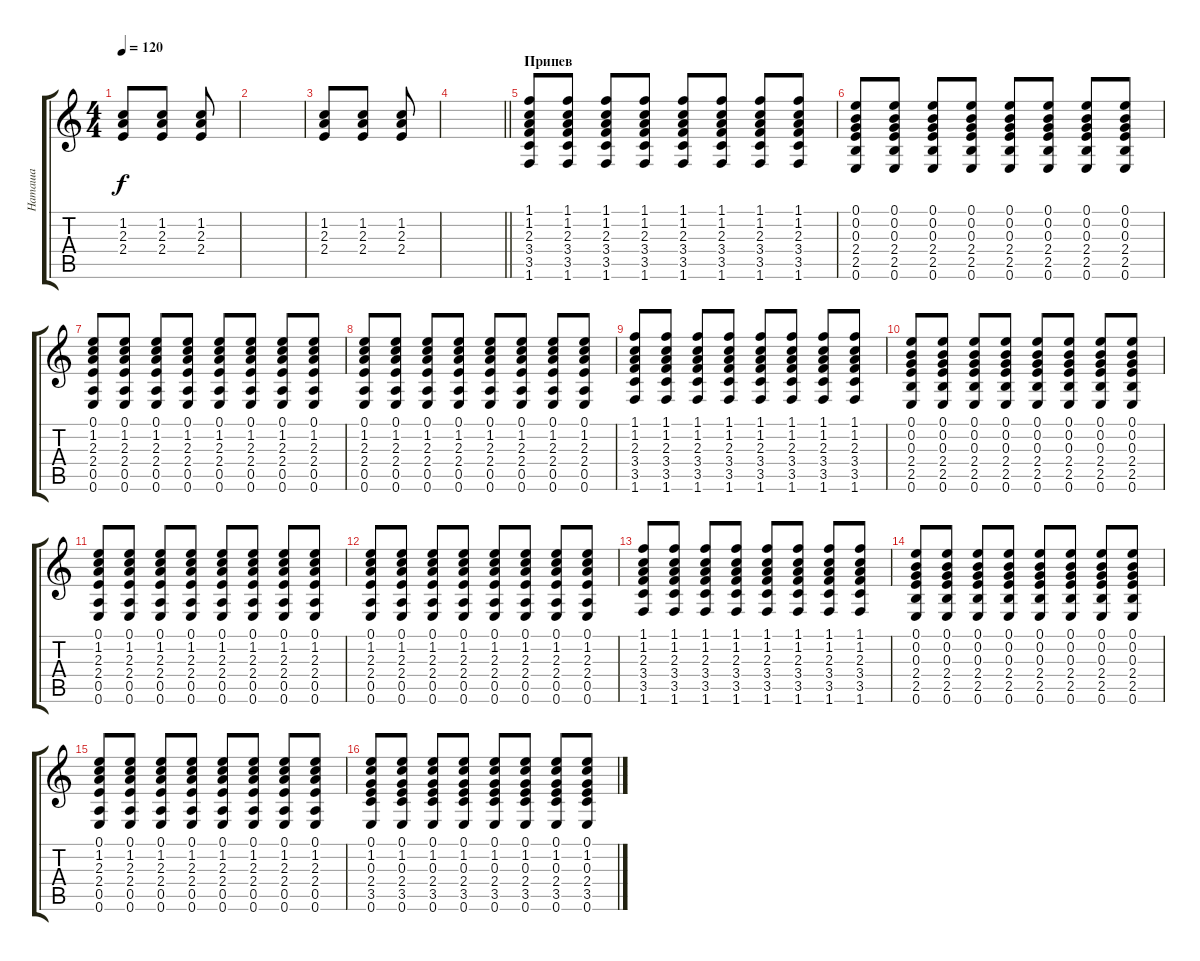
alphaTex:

\track ("Наташа" "Наташа") {instrument overdrivenguitar}
\staff {score tabs}
\tuning (E4 B3 G3 D3 A2 E2) {hide}
\ts (4 4)
\tempo 120
\clef g2
\ks c
(1.2 2.3 2.4).8{dy f} (1.2 2.3 2.4).8 (1.2 2.3 2.4).8 |
|
(1.2 2.3 2.4).8 (1.2 2.3 2.4).8 (1.2 2.3 2.4).8 |
\barLineRight lightlight
|
\section ("" "Припев")
(1.1 1.2 2.3 3.4 3.5 1.6).8 (1.1 1.2 2.3 3.4 3.5 1.6).8 (1.1 1.2 2.3 3.4 3.5 1.6).8 (1.1 1.2 2.3 3.4 3.5 1.6).8 (1.1 1.2 2.3 3.4 3.5 1.6).8 (1.1 1.2 2.3 3.4 3.5 1.6).8 (1.1 1.2 2.3 3.4 3.5 1.6).8 (1.1 1.2 2.3 3.4 3.5 1.6).8 |
(0.1 0.2 0.3 2.4 2.5 0.6).8 (0.1 0.2 0.3 2.4 2.5 0.6).8 (0.1 0.2 0.3 2.4 2.5 0.6).8 (0.1 0.2 0.3 2.4 2.5 0.6).8 (0.1 0.2 0.3 2.4 2.5 0.6).8 (0.1 0.2 0.3 2.4 2.5 0.6).8 (0.1 0.2 0.3 2.4 2.5 0.6).8 (0.1 0.2 0.3 2.4 2.5 0.6).8 |
(0.1 1.2 2.3 2.4 0.5 0.6).8 (0.1 1.2 2.3 2.4 0.5 0.6).8 (0.1 1.2 2.3 2.4 0.5 0.6).8 (0.1 1.2 2.3 2.4 0.5 0.6).8 (0.1 1.2 2.3 2.4 0.5 0.6).8 (0.1 1.2 2.3 2.4 0.5 0.6).8 (0.1 1.2 2.3 2.4 0.5 0.6).8 (0.1 1.2 2.3 2.4 0.5 0.6).8 |
(0.1 1.2 2.3 2.4 0.5 0.6).8 (0.1 1.2 2.3 2.4 0.5 0.6).8 (0.1 1.2 2.3 2.4 0.5 0.6).8 (0.1 1.2 2.3 2.4 0.5 0.6).8 (0.1 1.2 2.3 2.4 0.5 0.6).8 (0.1 1.2 2.3 2.4 0.5 0.6).8 (0.1 1.2 2.3 2.4 0.5 0.6).8 (0.1 1.2 2.3 2.4 0.5 0.6).8 |
(1.1 1.2 2.3 3.4 3.5 1.6).8 (1.1 1.2 2.3 3.4 3.5 1.6).8 (1.1 1.2 2.3 3.4 3.5 1.6).8 (1.1 1.2 2.3 3.4 3.5 1.6).8 (1.1 1.2 2.3 3.4 3.5 1.6).8 (1.1 1.2 2.3 3.4 3.5 1.6).8 (1.1 1.2 2.3 3.4 3.5 1.6).8 (1.1 1.2 2.3 3.4 3.5 1.6).8 |
(0.1 0.2 0.3 2.4 2.5 0.6).8 (0.1 0.2 0.3 2.4 2.5 0.6).8 (0.1 0.2 0.3 2.4 2.5 0.6).8 (0.1 0.2 0.3 2.4 2.5 0.6).8 (0.1 0.2 0.3 2.4 2.5 0.6).8 (0.1 0.2 0.3 2.4 2.5 0.6).8 (0.1 0.2 0.3 2.4 2.5 0.6).8 (0.1 0.2 0.3 2.4 2.5 0.6).8 |
(0.1 1.2 2.3 2.4 0.5 0.6).8 (0.1 1.2 2.3 2.4 0.5 0.6).8 (0.1 1.2 2.3 2.4 0.5 0.6).8 (0.1 1.2 2.3 2.4 0.5 0.6).8 (0.1 1.2 2.3 2.4 0.5 0.6).8 (0.1 1.2 2.3 2.4 0.5 0.6).8 (0.1 1.2 2.3 2.4 0.5 0.6).8 (0.1 1.2 2.3 2.4 0.5 0.6).8 |
(0.1 1.2 2.3 2.4 0.5 0.6).8 (0.1 1.2 2.3 2.4 0.5 0.6).8 (0.1 1.2 2.3 2.4 0.5 0.6).8 (0.1 1.2 2.3 2.4 0.5 0.6).8 (0.1 1.2 2.3 2.4 0.5 0.6).8 (0.1 1.2 2.3 2.4 0.5 0.6).8 (0.1 1.2 2.3 2.4 0.5 0.6).8 (0.1 1.2 2.3 2.4 0.5 0.6).8 |
(1.1 1.2 2.3 3.4 3.5 1.6).8 (1.1 1.2 2.3 3.4 3.5 1.6).8 (1.1 1.2 2.3 3.4 3.5 1.6).8 (1.1 1.2 2.3 3.4 3.5 1.6).8 (1.1 1.2 2.3 3.4 3.5 1.6).8 (1.1 1.2 2.3 3.4 3.5 1.6).8 (1.1 1.2 2.3 3.4 3.5 1.6).8 (1.1 1.2 2.3 3.4 3.5 1.6).8 |
(0.1 0.2 0.3 2.4 2.5 0.6).8 (0.1 0.2 0.3 2.4 2.5 0.6).8 (0.1 0.2 0.3 2.4 2.5 0.6).8 (0.1 0.2 0.3 2.4 2.5 0.6).8 (0.1 0.2 0.3 2.4 2.5 0.6).8 (0.1 0.2 0.3 2.4 2.5 0.6).8 (0.1 0.2 0.3 2.4 2.5 0.6).8 (0.1 0.2 0.3 2.4 2.5 0.6).8 |
(0.1 1.2 2.3 2.4 0.5 0.6).8 (0.1 1.2 2.3 2.4 0.5 0.6).8 (0.1 1.2 2.3 2.4 0.5 0.6).8 (0.1 1.2 2.3 2.4 0.5 0.6).8 (0.1 1.2 2.3 2.4 0.5 0.6).8 (0.1 1.2 2.3 2.4 0.5 0.6).8 (0.1 1.2 2.3 2.4 0.5 0.6).8 (0.1 1.2 2.3 2.4 0.5 0.6).8 |
(0.1 1.2 0.3 2.4 3.5 0.6).8 (0.1 1.2 0.3 2.4 3.5 0.6).8 (0.1 1.2 0.3 2.4 3.5 0.6).8 (0.1 1.2 0.3 2.4 3.5 0.6).8 (0.1 1.2 0.3 2.4 3.5 0.6).8 (0.1 1.2 0.3 2.4 3.5 0.6).8 (0.1 1.2 0.3 2.4 3.5 0.6).8 (0.1 1.2 0.3 2.4 3.5 0.6).8
